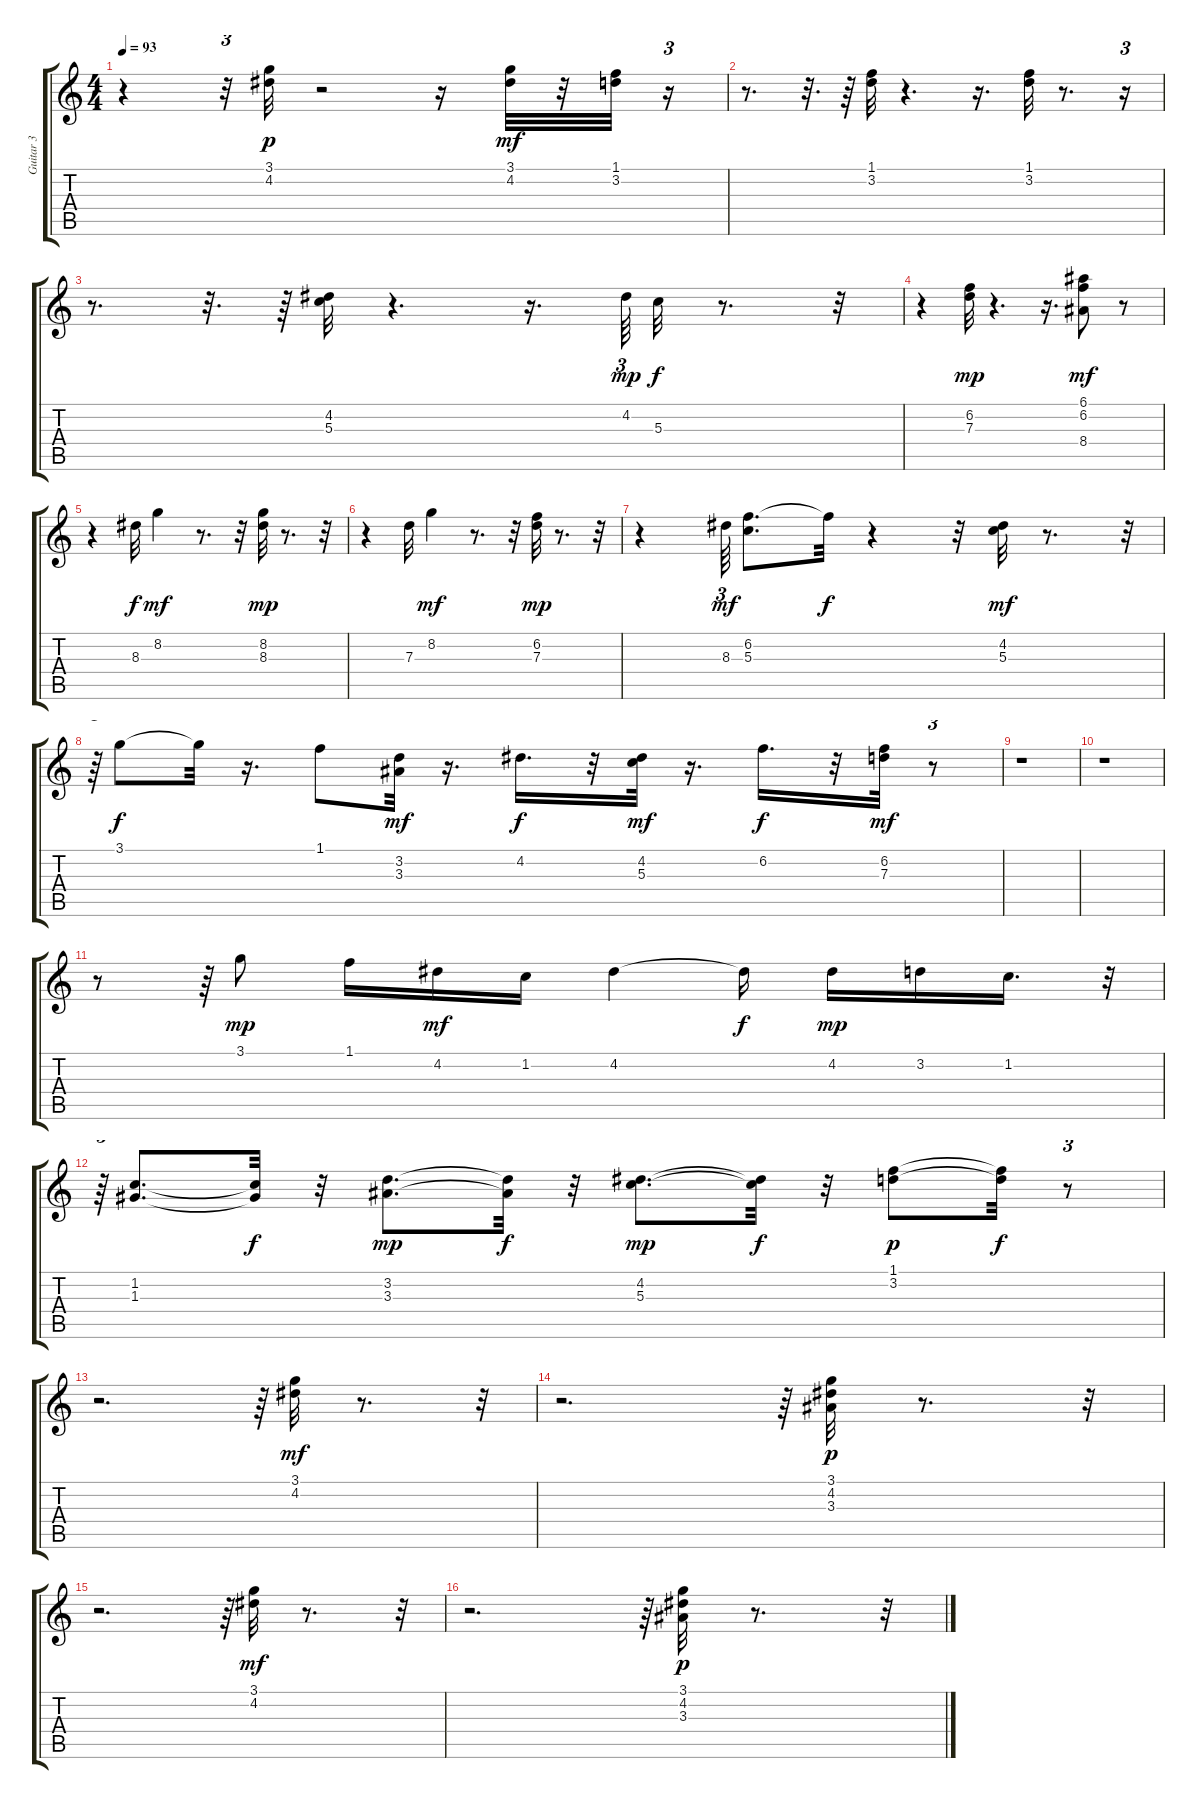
\track ("Guitar 3" "Guitar 3") {instrument electricguitarmuted}
\staff {score tabs}
\tuning (E4 B3 G3 D3 A2 E2) {hide}
\ts (4 4)
\tempo 93
\clef g2
\ks c
r.4{dy mf} r.32{tu (3 2)} (3.1 4.2).32{dy p} r.2 r.16 (3.1 4.2).32{dy mf} r.32 (1.1 3.2).32 r.16{tu (3 2)} |
r.8{d} r.32{d} r.64 (1.1 3.2).32 r.4{d} r.16{d} (1.1 3.2).32 r.8{d} r.16{tu (3 2)} |
r.8{d} r.32{d} r.64 (4.2 5.3).32 r.4{d} r.16{d} 4.2.64{tu (3 2) dy mp} 5.3.32{dy f} r.8{d} r.32 |
r.4 (6.2 7.3).32{dy mp} r.4{d} r.16{d} (6.1 6.2 8.4).8{dy mf} r.8 |
r.4 8.3.32{dy f} 8.2.4{dy mf} r.8{d} r.32 (8.2 8.3).32{dy mp} r.8{d} r.32 |
r.4 7.3.32 8.2.4{dy mf} r.8{d} r.32 (6.2 7.3).32{dy mp} r.8{d} r.32 |
r.4 8.3.64{tu (3 2) dy mf} (6.2 5.3).8{d} 6.2{t}.32{dy f} r.4 r.32 (4.2 5.3).32{dy mf} r.8{d} r.32{tu (3 2)} |
r.64{tu (3 2)} 3.1.8{dy f} 3.1{t}.32 r.16{d} 1.1.8 (3.2 3.3).32{dy mf} r.16{d} 4.2.16{d dy f} r.32 (4.2 5.3).32{dy mf} r.16{d} 6.2.16{d dy f} r.32 (6.2 7.3).32{dy mf} r.8{tu (3 2)} |
r.1 |
r.1 |
r.8 r.64{tu (3 2)} 3.1.8{dy mp} 1.1.16 4.2.16{dy mf} 1.2.16 4.2.4 4.2{t}.16{dy f} 4.2.16{dy mp} 3.2.16 1.2.16{d} r.32{tu (3 2)} |
r.64{tu (3 2)} (1.2 1.3).8{d} (1.2{t} 1.3{t}).32{dy f} r.32 (3.2 3.3).8{d dy mp} (3.2{t} 3.3{t}).32{dy f} r.32 (4.2 5.3).8{d dy mp} (4.2{t} 5.3{t}).32{dy f} r.32 (1.1 3.2).8{dy p} (1.1{t} 3.2{t}).32{dy f} r.8{tu (3 2)} |
r.2{d} r.64{tu (3 2)} (3.1 4.2).32{dy mf} r.8{d} r.32{tu (3 2)} |
r.2{d} r.64{tu (3 2)} (3.1 4.2 3.3).32{dy p} r.8{d} r.32{tu (3 2)} |
r.2{d} r.64{tu (3 2)} (3.1 4.2).32{dy mf} r.8{d} r.32{tu (3 2)} |
r.2{d} r.64{tu (3 2)} (3.1 4.2 3.3).32{dy p} r.8{d} r.32{tu (3 2)}
